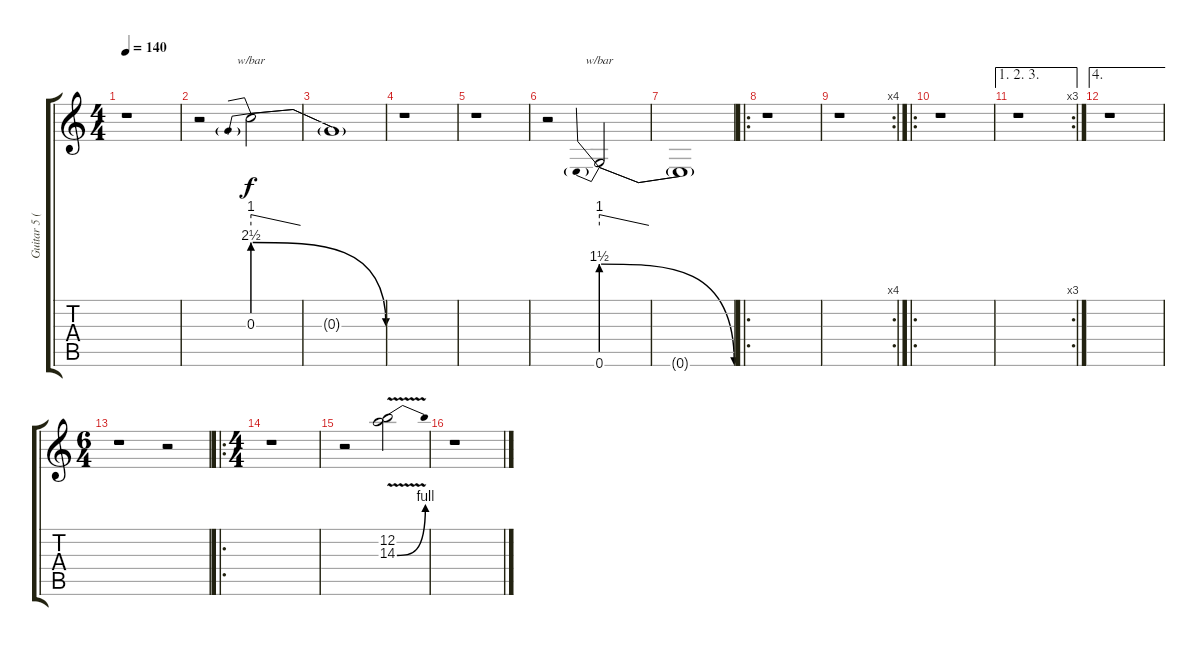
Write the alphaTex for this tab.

\track ("Guitar 5 (Solo)" "Guitar 5 (") {instrument distortionguitar}
\staff {score tabs}
\tuning (E4 B3 G3 D3 A2 E2) {hide}
\ts (4 4)
\tempo 140
\clef g2
\ks c
r.1{dy f} |
r.2 0.3{be (prebendrelease 0 10 60 0)}.2{tbe (predivedive default 0 4 60 0)} |
0.3{t}.1 |
r.1 |
r.1 |
r.2 0.6{be (prebendrelease 0 6 60 0)}.2{tbe (predivedive default 0 4 60 0)} |
0.6{t}.1 |
\ro
r.1 |
\rc 4
r.1 |
\ro
r.1 |
\ae (1 2 3)
\rc 3
r.1 |
\ae 4
r.1 |
\ts (6 4)
r.1 r.2 |
\ro
\ts (4 4)
r.1 |
r.2 (12.2 14.3{be (bend 0 0 60 4) v}).2 |
r.1
